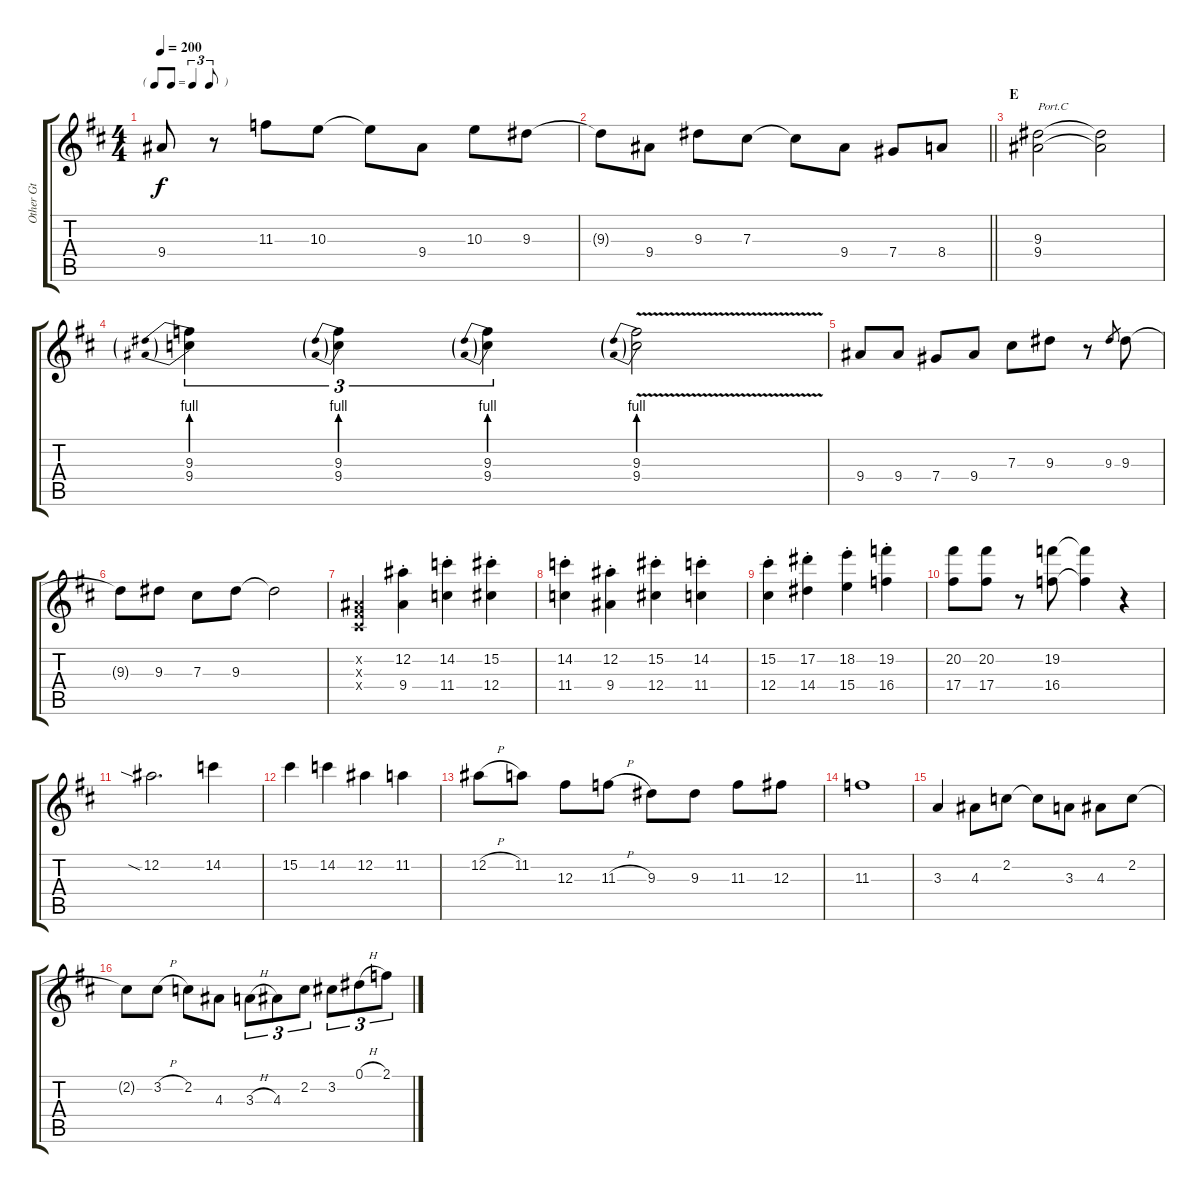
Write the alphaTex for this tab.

\track ("Other Gt" "Other Gt") {instrument distortionguitar}
\staff {score tabs}
\tuning (Eb4 Bb3 Gb3 Db3 Ab2 Eb2) {hide}
\ts (4 4)
\tf triplet8th
\tempo 200
\clef g2
\ks d
9.4.8{dy f} r.8 11.3.8 10.3.8 10.3{t}.8 9.4.8 10.3.8 9.3.8 |
\barLineRight lightlight
9.3{t}.8 9.4.8 9.3.8 7.3.8 7.3{t}.8 9.4.8 7.4.8 8.4.8 |
\section ("" "E")
(9.3 9.4).2{txt "Port.C" volume 13 balance 8 instrument distortionguitar} (9.3{t} 9.4{t}).2 |
(9.3{be (prebend 0 4 60 4)} 9.4{be (prebend 0 4 60 4)}).4{tu (3 2)} (9.3{be (prebend 0 4 60 4)} 9.4{be (prebend 0 4 60 4)}).4{tu (3 2)} (9.3{be (prebend 0 4 60 4)} 9.4{be (prebend 0 4 60 4)}).4{tu (3 2)} (9.3{be (prebend 0 4 60 4) v} 9.4{be (prebend 0 4 60 4) v}).2 |
9.4.8 9.4.8 7.4.8 9.4.8 7.3.8 9.3.8 r.8 9.3.8{gr} 9.3.8 |
9.3{t}.8 9.3.8 7.3.8 9.3.8 9.3{t}.2 |
(0.2{x} 0.3{x} 0.4{x}).4 (12.2{st} 9.4{st}).4 (14.2{st} 11.4{st}).4 (15.2{st} 12.4{st}).4 |
(14.2{st} 11.4{st}).4 (12.2{st} 9.4{st}).4 (15.2{st} 12.4{st}).4 (14.2{st} 11.4{st}).4 |
(15.2{st} 12.4{st}).4 (17.2{st} 14.4{st}).4 (18.2{st} 15.4{st}).4 (19.2{st} 16.4{st}).4 |
(20.2 17.4).8 (20.2 17.4).8 r.8 (19.2 16.4).8 (19.2{t} 16.4{t}).4 r.4 |
12.2{sia}.2{d} 14.2.4 |
15.2.4 14.2.4 12.2.4 11.2.4 |
12.2{h}.8 11.2.8 12.3.8 11.3{h}.8 9.3.8 9.3.8 11.3.8 12.3.8 |
11.3.1 |
3.3.4 4.3.8 2.2.8 2.2{t}.8 3.3.8 4.3.8 2.2.8 |
2.2{t}.8 3.2{h}.8 2.2.8 4.3.8 3.3{h}.8{tu (3 2)} 4.3.8{tu (3 2)} 2.2.8{tu (3 2)} 3.2.8{tu (3 2)} 0.1{h}.8{tu (3 2)} 2.1.8{tu (3 2)}
